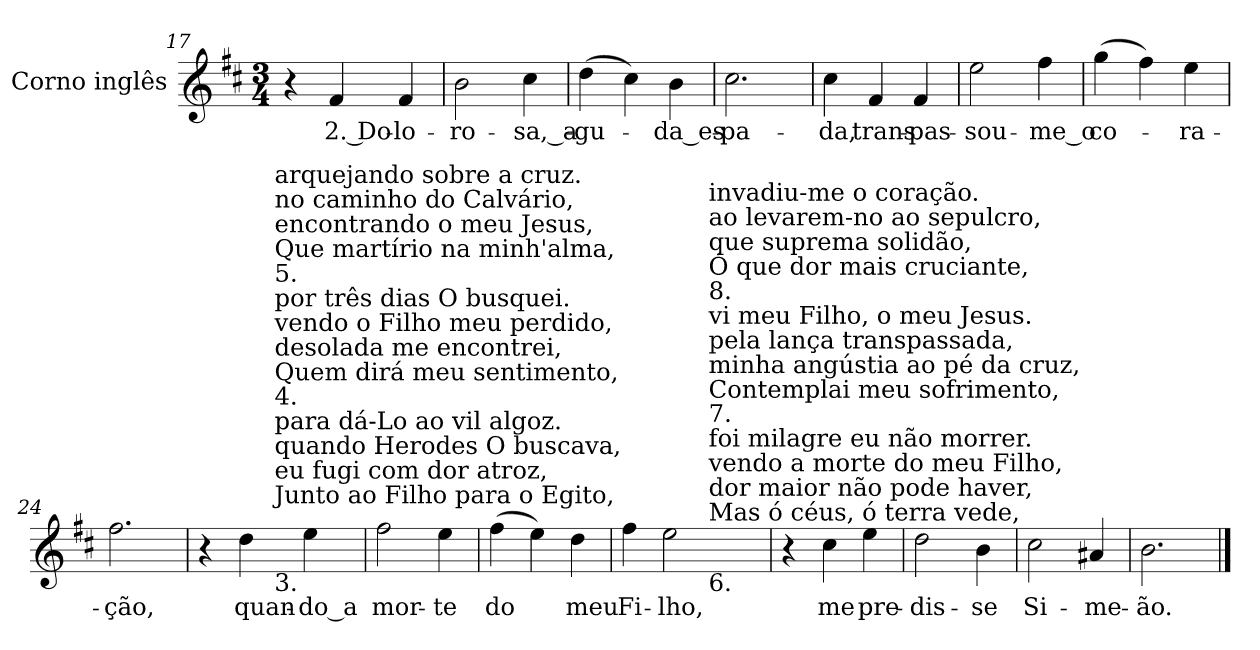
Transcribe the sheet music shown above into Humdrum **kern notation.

**kern	**text
*part1	*part1
*staff1	*staff1
*I"Corno inglês	*
*I'Co. in.	*
!!LO:LB:g=z
*clefG2	*
*ITrd4c7	*
*k[f#]	*
*e:	*
*M3/4	*
=17	=17
4r	.
!	!LO:LY:b:color=#000000
4Bi/	2. Do-
!	!LO:LY:b:color=#000000
4Bi/	-lo-
=18	=18
!	!LO:LY:b:color=#000000
2ei\	-ro-
!	!LO:LY:b:color=#000000
4f#i\	-sa,_a-
=19	=19
!	!LO:LY:b:color=#000000
(4gi\	-gu-
4f#i\)	.
!	!LO:LY:b:color=#000000
4ei\	-da_es-
=20	=20
!	!LO:LY:b:color=#000000
2.f#i\	-pa-
=21	=21
!	!LO:LY:b:color=#000000
4f#i\	-da,
!	!LO:LY:b:color=#000000
4Bi/	trans-
!	!LO:LY:b:color=#000000
4Bi/	-pas-
=22	=22
!	!LO:LY:b:color=#000000
2ai\	-sou-
!	!LO:LY:b:color=#000000
4bi\	-me_o
=23	=23
!	!LO:LY:b:color=#000000
(4cci\	co-
4bi\)	.
!	!LO:LY:b:color=#000000
4ai\	-ra-
=24	=24
!	!LO:LY:b:color=#000000
2.bi\	-ção,
!!LO:LB:g=z
=25	=25
*^	*
4r	4ryy	.
!	!	!LO:LY:b:color=#000000
4gi\	16ryy	quan-
.	32ryy	.
.	128ryy	.
.	512ryy	.
!	!LO:TX:b:t=3.	!
!	!LO:TX:t=Junto ao Filho para o Egito,	!
!	!LO:TX:t=eu fugi com dor atroz,	!
!	!LO:TX:t=quando Herodes O buscava,	!
!	!LO:TX:t=para dá-Lo ao vil algoz.	!
!	!LO:TX:t=4.	!
!	!LO:TX:t=Quem dirá meu sentimento,	!
!	!LO:TX:t=desolada me encontrei,	!
!	!LO:TX:t=vendo o Filho meu perdido,	!
!	!LO:TX:t=por três dias O busquei.	!
!	!LO:TX:t=5.	!
!	!LO:TX:t=Que martírio na minh'alma,	!
!	!LO:TX:t=encontrando o meu Jesus,	!
!	!LO:TX:t=no caminho do Calvário,	!
!	!LO:TX:t=arquejando sobre a cruz.	!
.	4ryy	.
!	!	!LO:LY:b:color=#000000
4ai\	.	-do_a
.	8ryy	.
.	64ryy	.
.	256.ryy	.
*v	*v	*
=26	=26
*^	*
!	!	!LO:LY:b:color=#000000
*v	*v	*
2bi\	mor-
!	!LO:LY:b:color=#000000
4ai\	-te
=27	=27
!	!LO:LY:b:color=#000000
(4bi\	do
4ai\)	.
!	!LO:LY:b:color=#000000
4gi\	meu
=28	=28
!	!LO:LY:b:color=#000000
*^	*
4bi\	4ryy	Fi-
!	!	!LO:LY:b:color=#000000
2ai\	8ryy	-lho,
.	16ryy	.
.	512ryy	.
!	!LO:TX:b:t=6.	!
!	!LO:TX:t=Mas ó céus, ó terra vede,	!
!	!LO:TX:t=dor maior não pode haver,	!
!	!LO:TX:t=vendo a morte do meu Filho,	!
!	!LO:TX:t=foi milagre eu não morrer.	!
!	!LO:TX:t=7.	!
!	!LO:TX:t=Contemplai meu sofrimento,	!
!	!LO:TX:t=minha angústia ao pé da cruz,	!
!	!LO:TX:t=pela lança transpassada,	!
!	!LO:TX:t=vi meu Filho, o meu Jesus.	!
!	!LO:TX:t=8.	!
!	!LO:TX:t=Ó que dor mais cruciante,	!
!	!LO:TX:t=que suprema solidão,	!
!	!LO:TX:t=ao levarem-no ao sepulcro,	!
!	!LO:TX:t=invadiu-me o coração.	!
.	4ryy	.
.	32ryy	.
.	64...ryy	.
*v	*v	*
=29	=29
4r	.
!	!LO:LY:b:color=#000000
4f#i\	me
!	!LO:LY:b:color=#000000
4ai\	pre-
=30	=30
!	!LO:LY:b:color=#000000
2gi\	-dis-
!	!LO:LY:b:color=#000000
4ei\	-se
=31	=31
!	!LO:LY:b:color=#000000
2f#i\	Si-
!	!LO:LY:b:color=#000000
4d#Xi/	-me-
=32	=32
!	!LO:LY:b:color=#000000
2.ei\	-ão.
==	==
*-	*-
